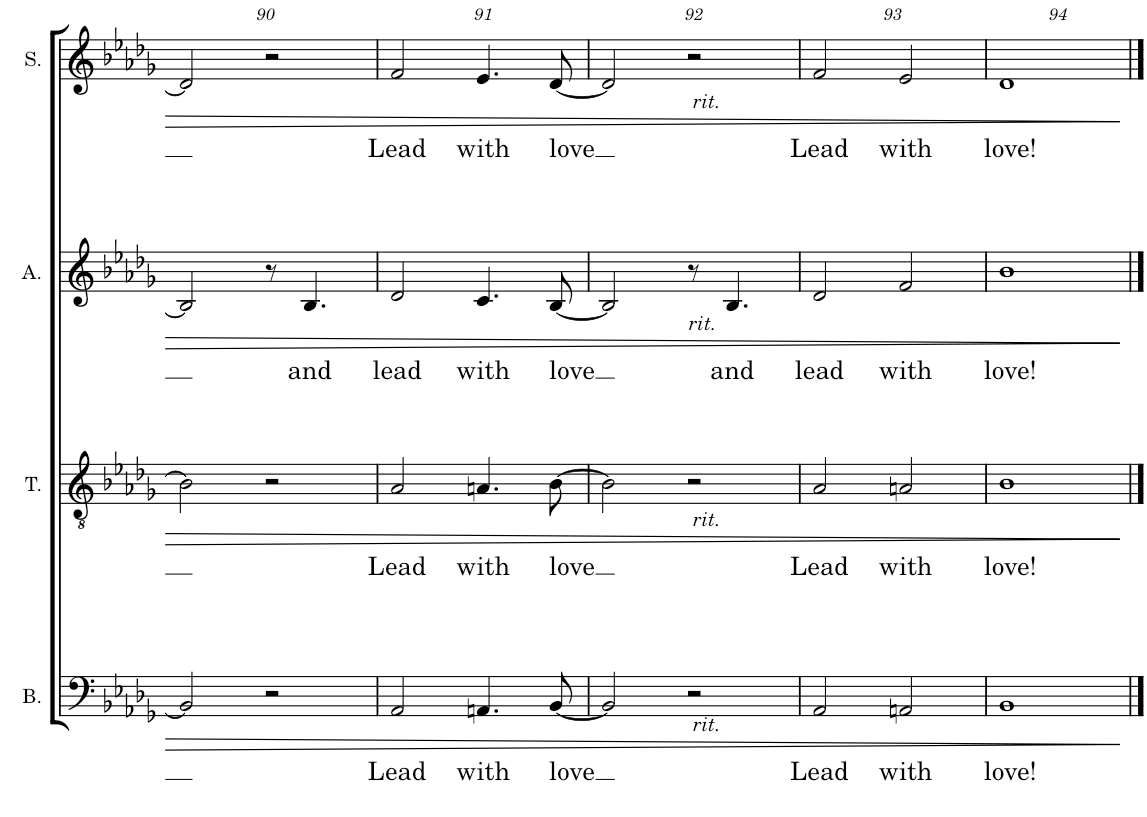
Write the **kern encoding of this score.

**kern	**text	**kern	**text	**kern	**text	**kern	**text
*part4	*part4	*part3	*part3	*part2	*part2	*part1	*part1
*staff4	*staff4	*staff3	*staff3	*staff2	*staff2	*staff1	*staff1
*I"Bass	*	*I"Tenor	*	*I"Alto	*	*I"Soprano	*
*I'B.	*	*I'T.	*	*I'A.	*	*I'S.	*
!!LO:PB:g=z
*clefF4	*	*clefGv2	*	*clefG2	*	*clefG2	*
*k[b-e-a-d-g-]	*	*k[b-e-a-d-g-]	*	*k[b-e-a-d-g-]	*	*k[b-e-a-d-g-]	*
*M4/4	*	*M4/4	*	*M4/4	*	*M4/4	*
=90	=90	=90	=90	=90	=90	=90	=90
2BB-/]	.	2B-\]	.	2B-/]	.	2d-/]	.
2r	.	2r	.	8r	.	2r	.
!	!	!	!	!	!LO:LY:b	!	!
.	.	.	.	4.B-/	and	.	.
=91	=91	=91	=91	=91	=91	=91	=91
!	!LO:LY:b	!	!LO:LY:b	!	!LO:LY:b	!	!LO:LY:b
2AA-/	Lead	2A-/	Lead	2d-/	lead	2f/	Lead
!	!LO:LY:b	!	!LO:LY:b	!	!LO:LY:b	!	!LO:LY:b
4.AAn/	with	4.An/	with	4.c/	with	4.e-/	with
!	!LO:LY:b	!	!LO:LY:b	!	!LO:LY:b	!	!LO:LY:b
[8BB-/	love	[8B-\	love	[8B-/	love	[8d-/	love
=92	=92	=92	=92	=92	=92	=92	=92
2BB-/]	.	2B-\]	.	2B-/]	.	2d-/]	.
!	!	!	!	!	!	!LO:TX:b:i:t=rit.	!
!	!	!	!	!LO:TX:b:i:t=rit.	!	!	!
!	!	!LO:TX:b:i:t=rit.	!	!	!	!	!
!LO:TX:b:i:t=rit.	!	!	!	!	!	!	!
2r	.	2r	.	8r	.	2r	.
!	!	!	!	!	!LO:LY:b	!	!
.	.	.	.	4.B-/	and	.	.
=93	=93	=93	=93	=93	=93	=93	=93
!	!LO:LY:b	!	!LO:LY:b	!	!LO:LY:b	!	!LO:LY:b
2AA-/	Lead	2A-/	Lead	2d-/	lead	2f/	Lead
!	!LO:LY:b	!	!LO:LY:b	!	!LO:LY:b	!	!LO:LY:b
2AAn/	with	2An/	with	2f/	with	2e-/	with
=94	=94	=94	=94	=94	=94	=94	=94
!	!LO:LY:b	!	!LO:LY:b	!	!LO:LY:b	!	!LO:LY:b
1BB-	love!	1B-	love!	1b-	love!	1d-	love!
==	==	==	==	==	==	==	==
*-	*-	*-	*-	*-	*-	*-	*-
